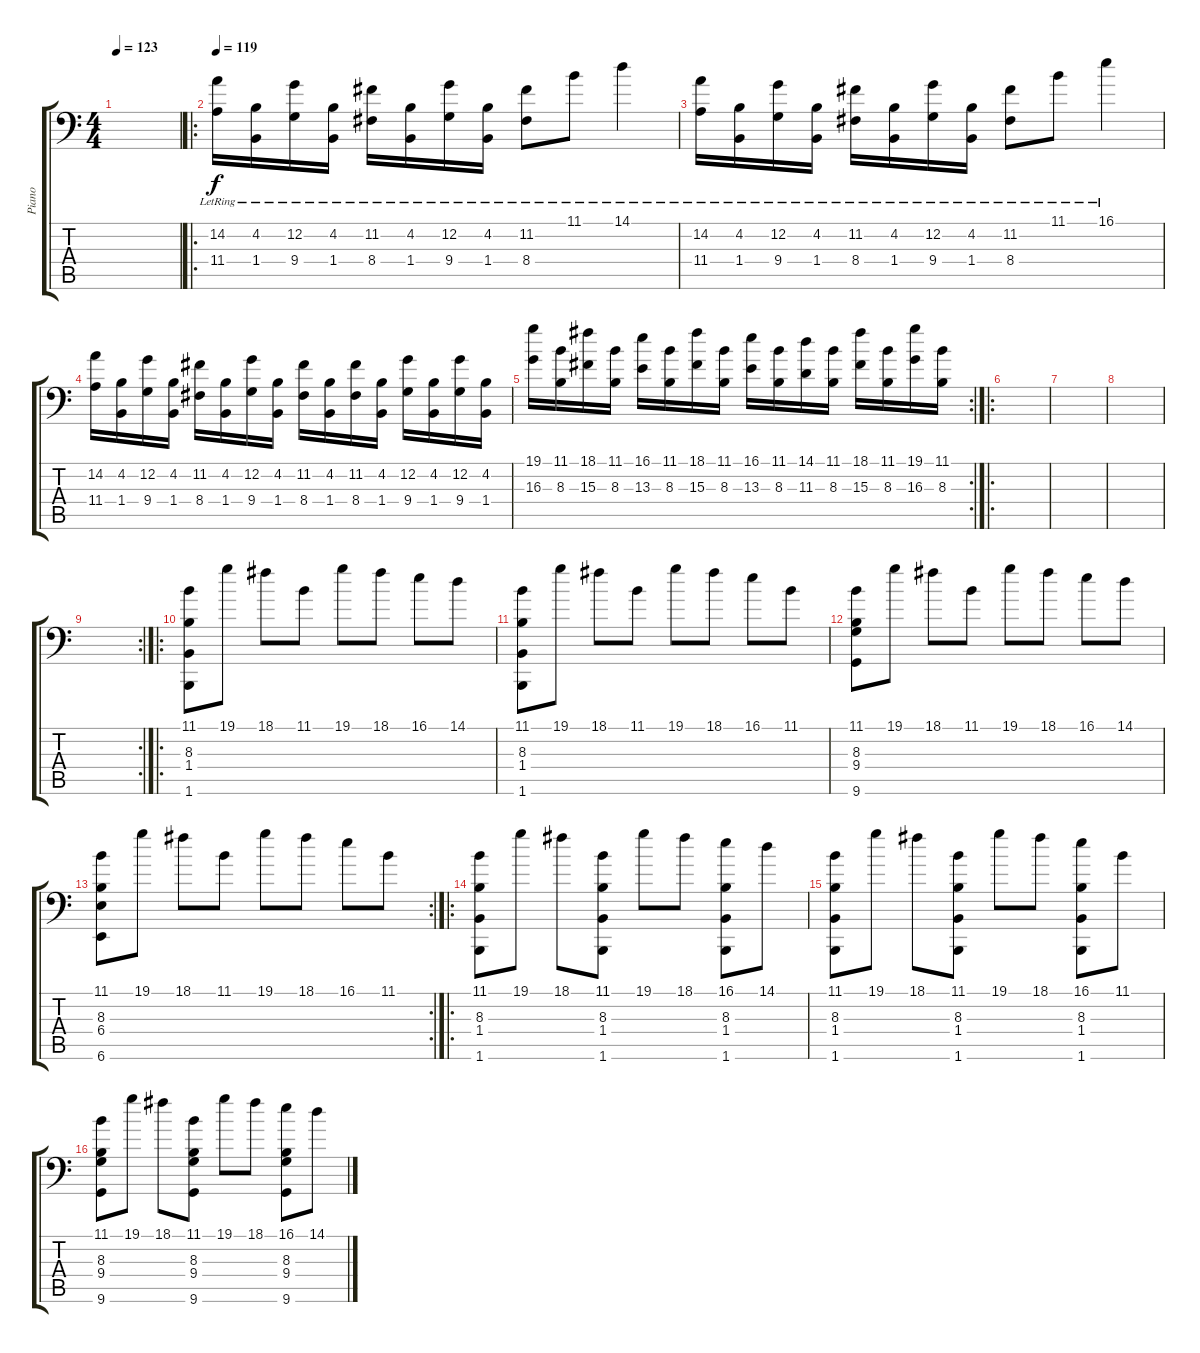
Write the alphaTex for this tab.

\track ("Piano" "Piano") {instrument acousticgrandpiano}
\staff {score tabs}
\tuning (C4 G3 Eb3 Bb2 F2 Bb1) {hide}
\ts (4 4)
\tempo 123
\clef f4
\ks c
|
\ro
\tempo 119
(14.2{lr} 11.4).16 (4.2{lr} 1.4).16 (12.2{lr} 9.4).16 (4.2{lr} 1.4).16 (11.2{lr} 8.4).16 (4.2{lr} 1.4).16 (12.2{lr} 9.4).16 (4.2{lr} 1.4).16 (11.2{lr} 8.4).8 11.1{lr}.8 14.1{lr}.4 |
(14.2{lr} 11.4).16 (4.2{lr} 1.4).16 (12.2{lr} 9.4).16 (4.2{lr} 1.4).16 (11.2{lr} 8.4).16 (4.2{lr} 1.4).16 (12.2{lr} 9.4).16 (4.2{lr} 1.4).16 (11.2{lr} 8.4).8 11.1{lr}.8 16.1{lr}.4 |
(14.2 11.4).16 (4.2 1.4).16 (12.2 9.4).16 (4.2 1.4).16 (11.2 8.4).16 (4.2 1.4).16 (12.2 9.4).16 (4.2 1.4).16 (11.2 8.4).16 (4.2 1.4).16 (11.2 8.4).16 (4.2 1.4).16 (12.2 9.4).16 (4.2 1.4).16 (12.2 9.4).16 (4.2 1.4).16 |
\rc 2
(19.1 16.3).16 (11.1 8.3).16 (18.1 15.3).16 (11.1 8.3).16 (16.1 13.3).16 (11.1 8.3).16 (18.1 15.3).16 (11.1 8.3).16 (16.1 13.3).16 (11.1 8.3).16 (14.1 11.3).16 (11.1 8.3).16 (18.1 15.3).16 (11.1 8.3).16 (19.1 16.3).16 (11.1 8.3).16 |
\ro
|
|
|
\rc 2
|
\ro
(11.1 8.3 1.4 1.6).8 19.1.8 18.1.8 11.1.8 19.1.8 18.1.8 16.1.8 14.1.8 |
(11.1 8.3 1.4 1.6).8 19.1.8 18.1.8 11.1.8 19.1.8 18.1.8 16.1.8 11.1.8 |
(11.1 8.3 9.4 9.6).8 19.1.8 18.1.8 11.1.8 19.1.8 18.1.8 16.1.8 14.1.8 |
\rc 2
(11.1 8.3 6.4 6.6).8 19.1.8 18.1.8 11.1.8 19.1.8 18.1.8 16.1.8 11.1.8 |
\ro
(11.1 8.3 1.4 1.6).8 19.1.8 18.1.8 (11.1 8.3 1.4 1.6).8 19.1.8 18.1.8 (16.1 8.3 1.4 1.6).8 14.1.8 |
(11.1 8.3 1.4 1.6).8 19.1.8 18.1.8 (11.1 8.3 1.4 1.6).8 19.1.8 18.1.8 (16.1 8.3 1.4 1.6).8 11.1.8 |
(11.1 8.3 9.4 9.6).8 19.1.8 18.1.8 (11.1 8.3 9.4 9.6).8 19.1.8 18.1.8 (16.1 8.3 9.4 9.6).8 14.1.8
